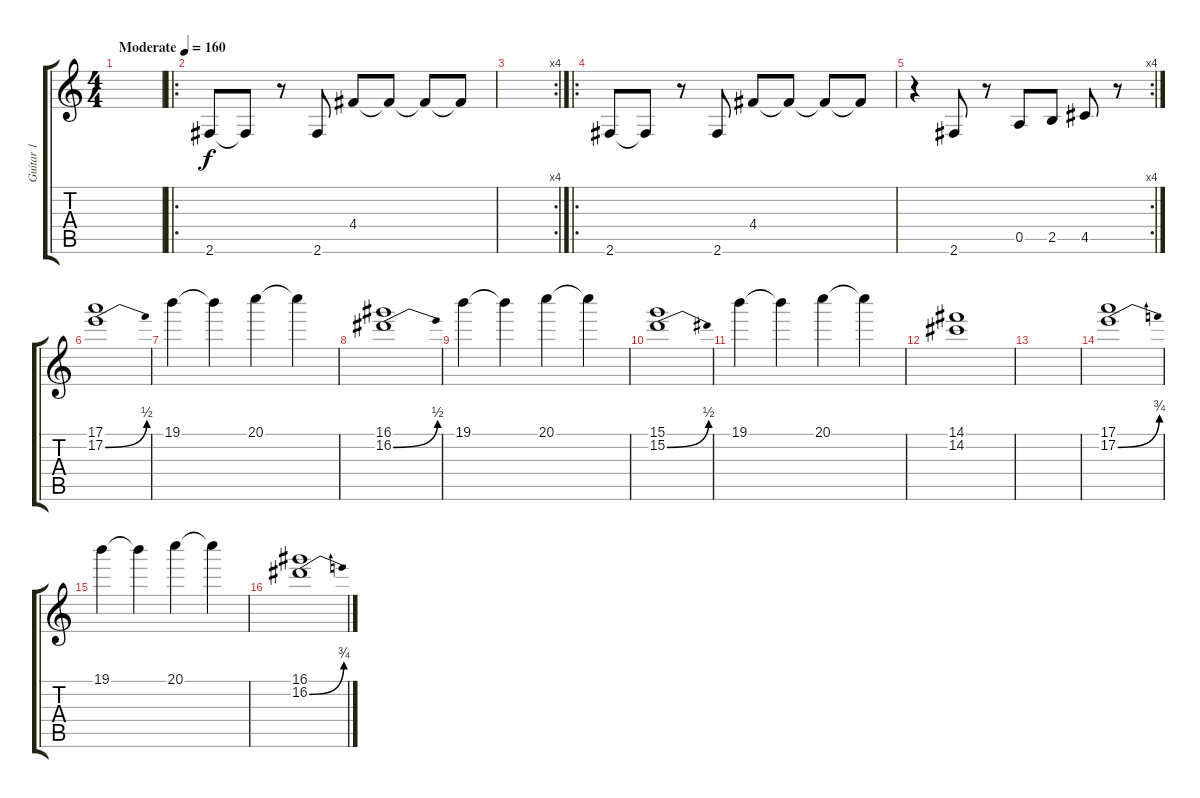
\track ("Guitar 1" "Guitar 1") {instrument overdrivenguitar}
\staff {score tabs}
\tuning (E4 B3 G3 D3 A2 E2) {hide}
\ts (4 4)
\tempo (160 "Moderate")
\clef g2
\ks c
|
\ro
2.6.8 2.6{t}.8 r.8 2.6.8 4.4.8 4.4{t}.8 4.4{t}.8 4.4{t}.8 |
\rc 4
|
\ro
2.6.8 2.6{t}.8 r.8 2.6.8 4.4.8 4.4{t}.8 4.4{t}.8 4.4{t}.8 |
\rc 4
r.4 2.6.8 r.8 0.5.8 2.5.8 4.5.8 r.8 |
(17.1 17.2{be (bend 0 0 60 2)}).1 |
19.1.4 19.1{t}.4 20.1.4 20.1{t}.4 |
(16.1 16.2{be (bend 0 0 60 2)}).1 |
19.1.4 19.1{t}.4 20.1.4 20.1{t}.4 |
(15.1 15.2{be (bend 0 0 60 2)}).1 |
19.1.4 19.1{t}.4 20.1.4 20.1{t}.4 |
(14.1 14.2).1 |
|
(17.1 17.2{be (bend 0 0 60 3)}).1 |
19.1.4 19.1{t}.4 20.1.4 20.1{t}.4 |
(16.1 16.2{be (bend 0 0 60 3)}).1
